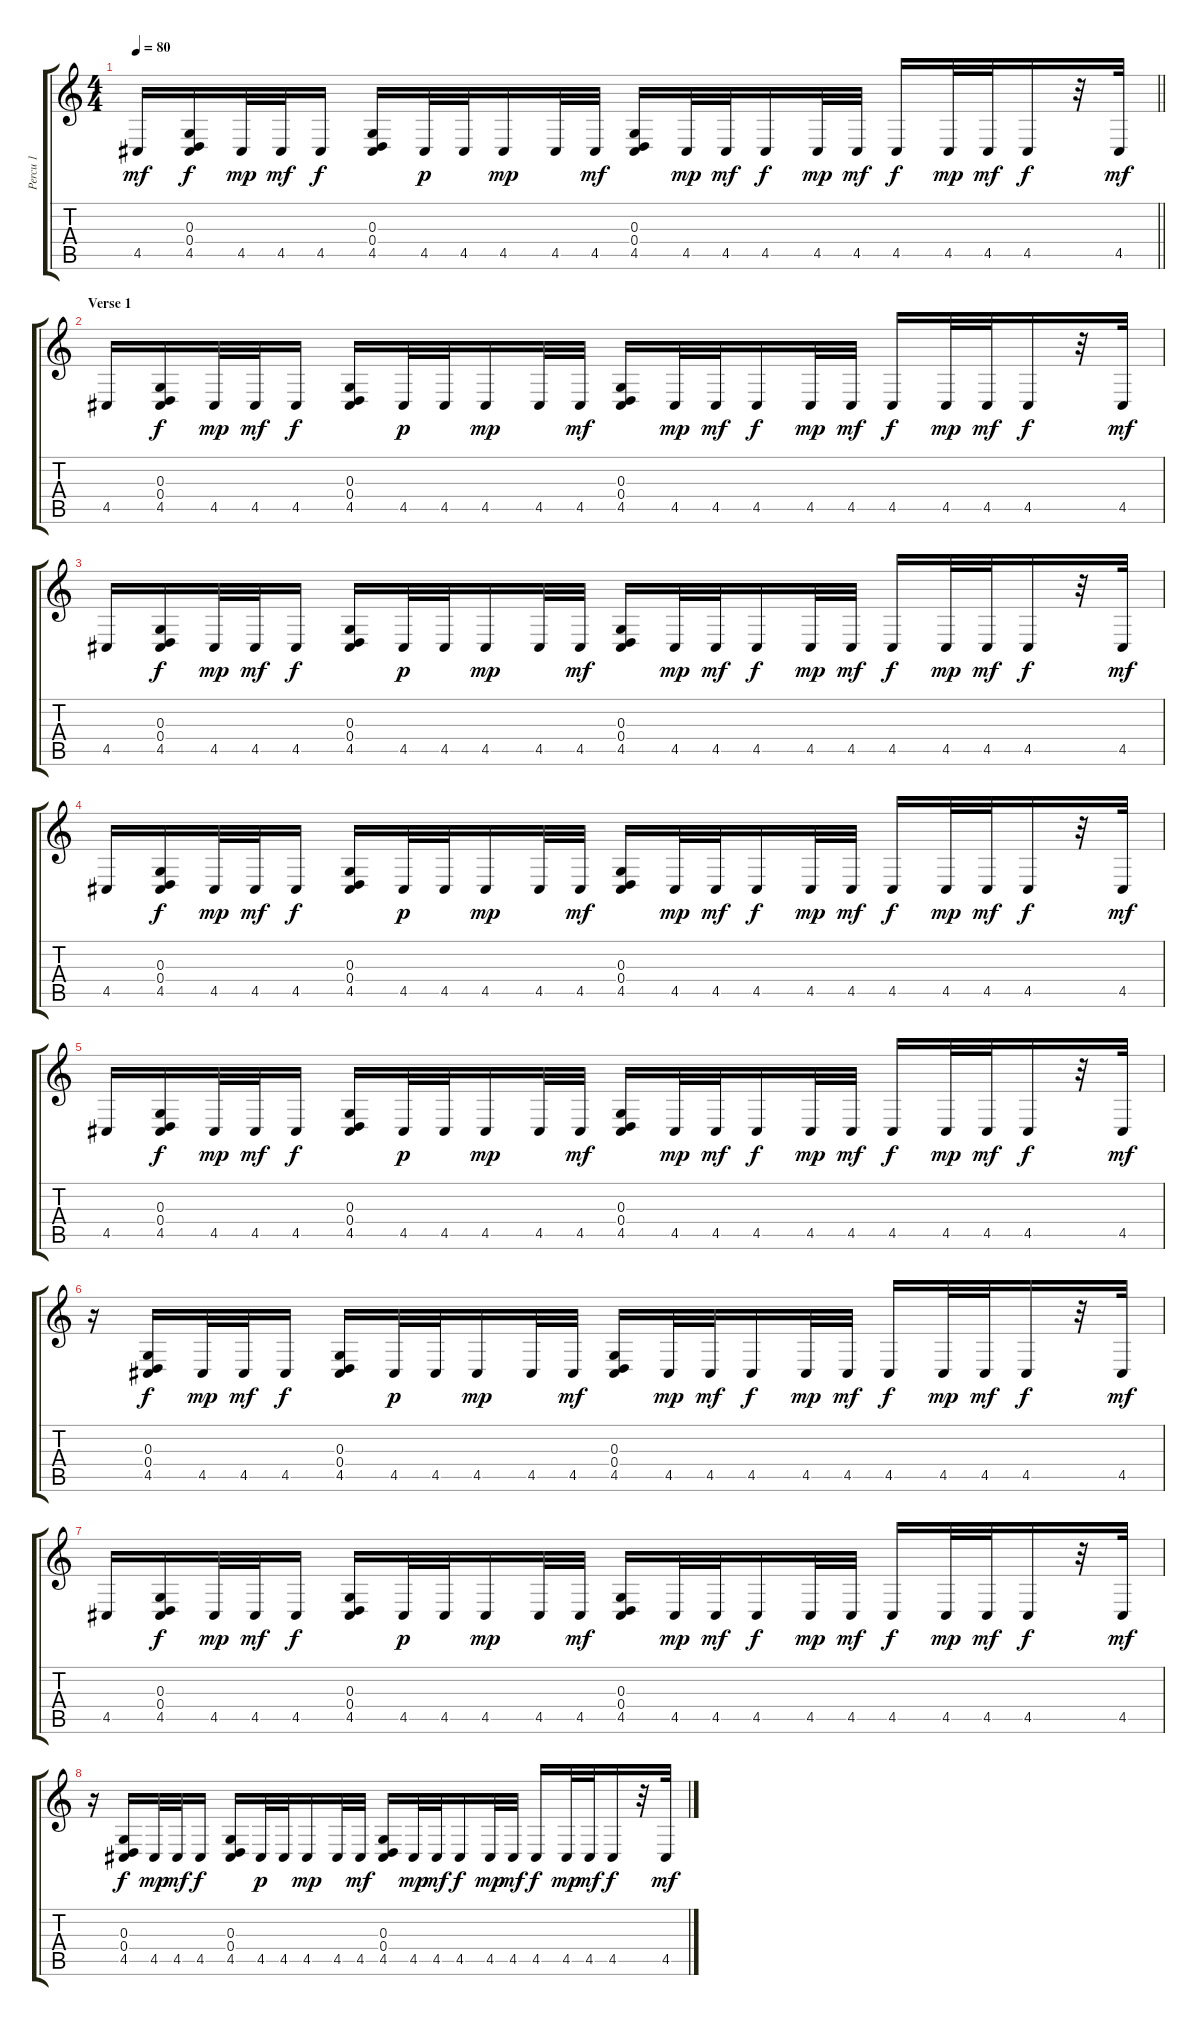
\track ("Percu 1" "Percu 1") {instrument woodblock}
\staff {score tabs}
\tuning (E4 B3 G3 D3 A2 E2) {hide}
\ts (4 4)
\tempo 80
\clef g2
\barLineRight lightlight
\ks c
4.5.16{dy mf} (0.3 0.4 4.5).16{dy f} 4.5.32{dy mp} 4.5.32{dy mf} 4.5.16{dy f} (0.3 0.4 4.5).16 4.5.32{dy p} 4.5.32 4.5.16{dy mp} 4.5.32 4.5.32{dy mf} (0.3 0.4 4.5).16 4.5.32{dy mp} 4.5.32{dy mf} 4.5.16{dy f} 4.5.32{dy mp} 4.5.32{dy mf} 4.5.16{dy f} 4.5.32{dy mp} 4.5.32{dy mf} 4.5.16{dy f} r.32 4.5.32{dy mf} |
\section ("" "Verse 1")
4.5.16 (0.3 0.4 4.5).16{dy f} 4.5.32{dy mp} 4.5.32{dy mf} 4.5.16{dy f} (0.3 0.4 4.5).16 4.5.32{dy p} 4.5.32 4.5.16{dy mp} 4.5.32 4.5.32{dy mf} (0.3 0.4 4.5).16 4.5.32{dy mp} 4.5.32{dy mf} 4.5.16{dy f} 4.5.32{dy mp} 4.5.32{dy mf} 4.5.16{dy f} 4.5.32{dy mp} 4.5.32{dy mf} 4.5.16{dy f} r.32 4.5.32{dy mf} |
4.5.16 (0.3 0.4 4.5).16{dy f} 4.5.32{dy mp} 4.5.32{dy mf} 4.5.16{dy f} (0.3 0.4 4.5).16 4.5.32{dy p} 4.5.32 4.5.16{dy mp} 4.5.32 4.5.32{dy mf} (0.3 0.4 4.5).16 4.5.32{dy mp} 4.5.32{dy mf} 4.5.16{dy f} 4.5.32{dy mp} 4.5.32{dy mf} 4.5.16{dy f} 4.5.32{dy mp} 4.5.32{dy mf} 4.5.16{dy f} r.32 4.5.32{dy mf} |
4.5.16 (0.3 0.4 4.5).16{dy f} 4.5.32{dy mp} 4.5.32{dy mf} 4.5.16{dy f} (0.3 0.4 4.5).16 4.5.32{dy p} 4.5.32 4.5.16{dy mp} 4.5.32 4.5.32{dy mf} (0.3 0.4 4.5).16 4.5.32{dy mp} 4.5.32{dy mf} 4.5.16{dy f} 4.5.32{dy mp} 4.5.32{dy mf} 4.5.16{dy f} 4.5.32{dy mp} 4.5.32{dy mf} 4.5.16{dy f} r.32 4.5.32{dy mf} |
4.5.16 (0.3 0.4 4.5).16{dy f} 4.5.32{dy mp} 4.5.32{dy mf} 4.5.16{dy f} (0.3 0.4 4.5).16 4.5.32{dy p} 4.5.32 4.5.16{dy mp} 4.5.32 4.5.32{dy mf} (0.3 0.4 4.5).16 4.5.32{dy mp} 4.5.32{dy mf} 4.5.16{dy f} 4.5.32{dy mp} 4.5.32{dy mf} 4.5.16{dy f} 4.5.32{dy mp} 4.5.32{dy mf} 4.5.16{dy f} r.32 4.5.32{dy mf} |
r.16 (0.3 0.4 4.5).16{dy f} 4.5.32{dy mp} 4.5.32{dy mf} 4.5.16{dy f} (0.3 0.4 4.5).16 4.5.32{dy p} 4.5.32 4.5.16{dy mp} 4.5.32 4.5.32{dy mf} (0.3 0.4 4.5).16 4.5.32{dy mp} 4.5.32{dy mf} 4.5.16{dy f} 4.5.32{dy mp} 4.5.32{dy mf} 4.5.16{dy f} 4.5.32{dy mp} 4.5.32{dy mf} 4.5.16{dy f} r.32 4.5.32{dy mf} |
4.5.16 (0.3 0.4 4.5).16{dy f} 4.5.32{dy mp} 4.5.32{dy mf} 4.5.16{dy f} (0.3 0.4 4.5).16 4.5.32{dy p} 4.5.32 4.5.16{dy mp} 4.5.32 4.5.32{dy mf} (0.3 0.4 4.5).16 4.5.32{dy mp} 4.5.32{dy mf} 4.5.16{dy f} 4.5.32{dy mp} 4.5.32{dy mf} 4.5.16{dy f} 4.5.32{dy mp} 4.5.32{dy mf} 4.5.16{dy f} r.32 4.5.32{dy mf} |
r.16 (0.3 0.4 4.5).16{dy f} 4.5.32{dy mp} 4.5.32{dy mf} 4.5.16{dy f} (0.3 0.4 4.5).16 4.5.32{dy p} 4.5.32 4.5.16{dy mp} 4.5.32 4.5.32{dy mf} (0.3 0.4 4.5).16 4.5.32{dy mp} 4.5.32{dy mf} 4.5.16{dy f} 4.5.32{dy mp} 4.5.32{dy mf} 4.5.16{dy f} 4.5.32{dy mp} 4.5.32{dy mf} 4.5.16{dy f} r.32 4.5.32{dy mf}
